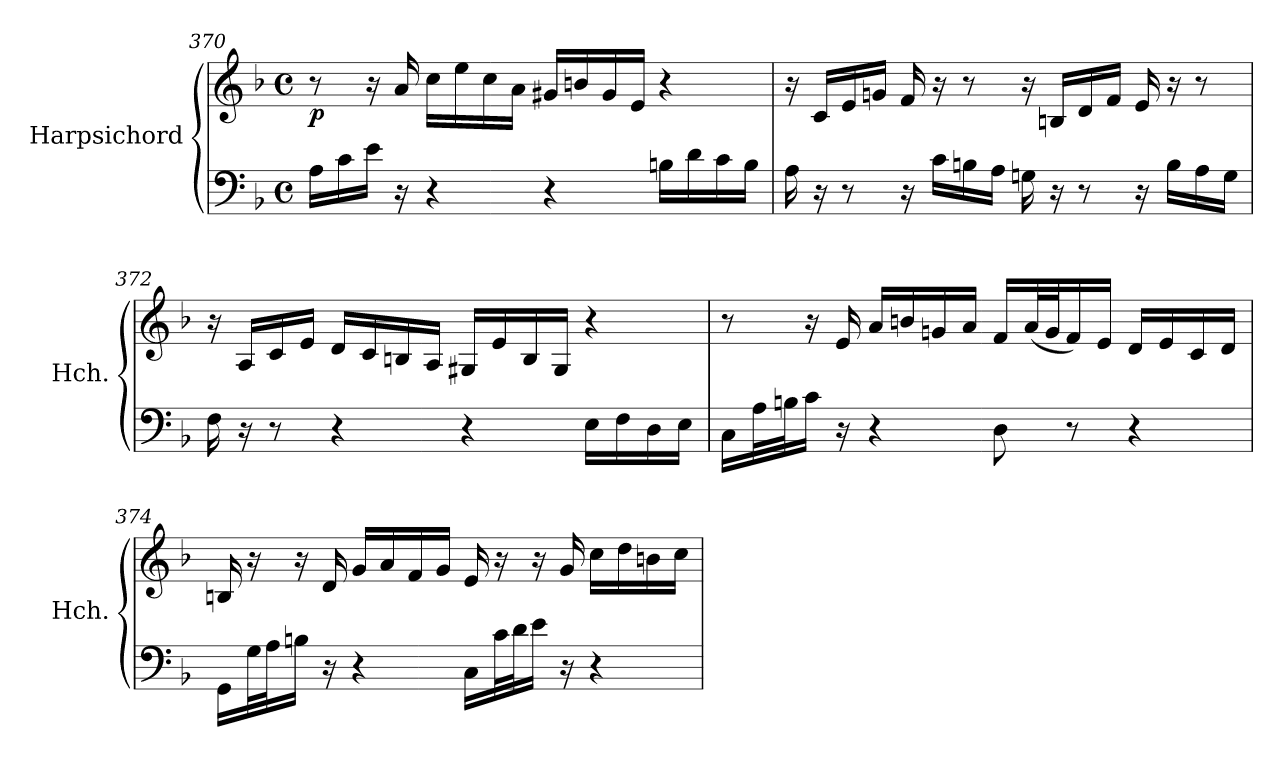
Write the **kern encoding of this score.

**kern	**kern	**dynam
*part1	*part1	*part1
*staff2	*staff1	*staff1/2
*I"Harpsichord	*	*
*I'Hch.	*	*
*clefF4	*clefG2	*
*k[b-]	*k[b-]	*
*M4/4	*M4/4	*
*met(c)	*met(c)	*
=370	=370	=370
!	!	!LO:DY:b
16A\LL	8r	p
16c\	.	.
16e\JJ	16r	.
16r	16a/	.
4r	16cc\LL	.
.	16ee\	.
.	16cc\	.
.	16a\JJ	.
4r	16g#X/LL	.
.	16bn/	.
.	16g#/	.
.	16e/JJ	.
16Bn\LL	4r	.
16d\	.	.
16c\	.	.
16B\JJ	.	.
!!LO:LB:g=z
=371	=371	=371
16A\	16r	.
16r	16c/LL	.
8r	16e/	.
.	16gn/JJ	.
16r	16f/	.
16c\LL	16r	.
16Bn\	8r	.
16A\JJ	.	.
16Gn\	16r	.
16r	16Bn/LL	.
8r	16d/	.
.	16f/JJ	.
16r	16e/	.
16B\LL	16r	.
16A\	8r	.
16G\JJ	.	.
=372	=372	=372
16F\	16r	.
16r	16A/LL	.
8r	16c/	.
.	16e/JJ	.
4r	16d/LL	.
.	16c/	.
.	16Bn/	.
.	16A/JJ	.
4r	16G#X/LL	.
.	16e/	.
.	16B/	.
.	16G#/JJ	.
16E\LL	4r	.
16F\	.	.
16D\	.	.
16E\JJ	.	.
=373	=373	=373
16C\LL	8r	.
32A\L	.	.
32Bn\J	.	.
16c\JJ	16r	.
16r	16e/	.
4r	16a/LL	.
.	16bn/	.
.	16gn/	.
.	16a/JJ	.
8D\	16f/LL	.
.	(<32a/L	.
.	32g/J	.
8r	16f/)	.
.	16e/JJ	.
4r	16d/LL	.
.	16e/	.
.	16c/	.
.	16d/JJ	.
!!LO:LB:g=z
=374	=374	=374
16GG\LL	16Bn/	.
32G\L	16r	.
32A\J	.	.
16Bn\JJ	16r	.
16r	16d/	.
4r	16g/LL	.
.	16a/	.
.	16f/	.
.	16g/JJ	.
16C\LL	16e/	.
32c\L	16r	.
32d\J	.	.
16e\JJ	16r	.
16r	16g/	.
4r	16cc\LL	.
.	16dd\	.
.	16bn\	.
.	16cc\JJ	.
=	=	=
*-	*-	*-
